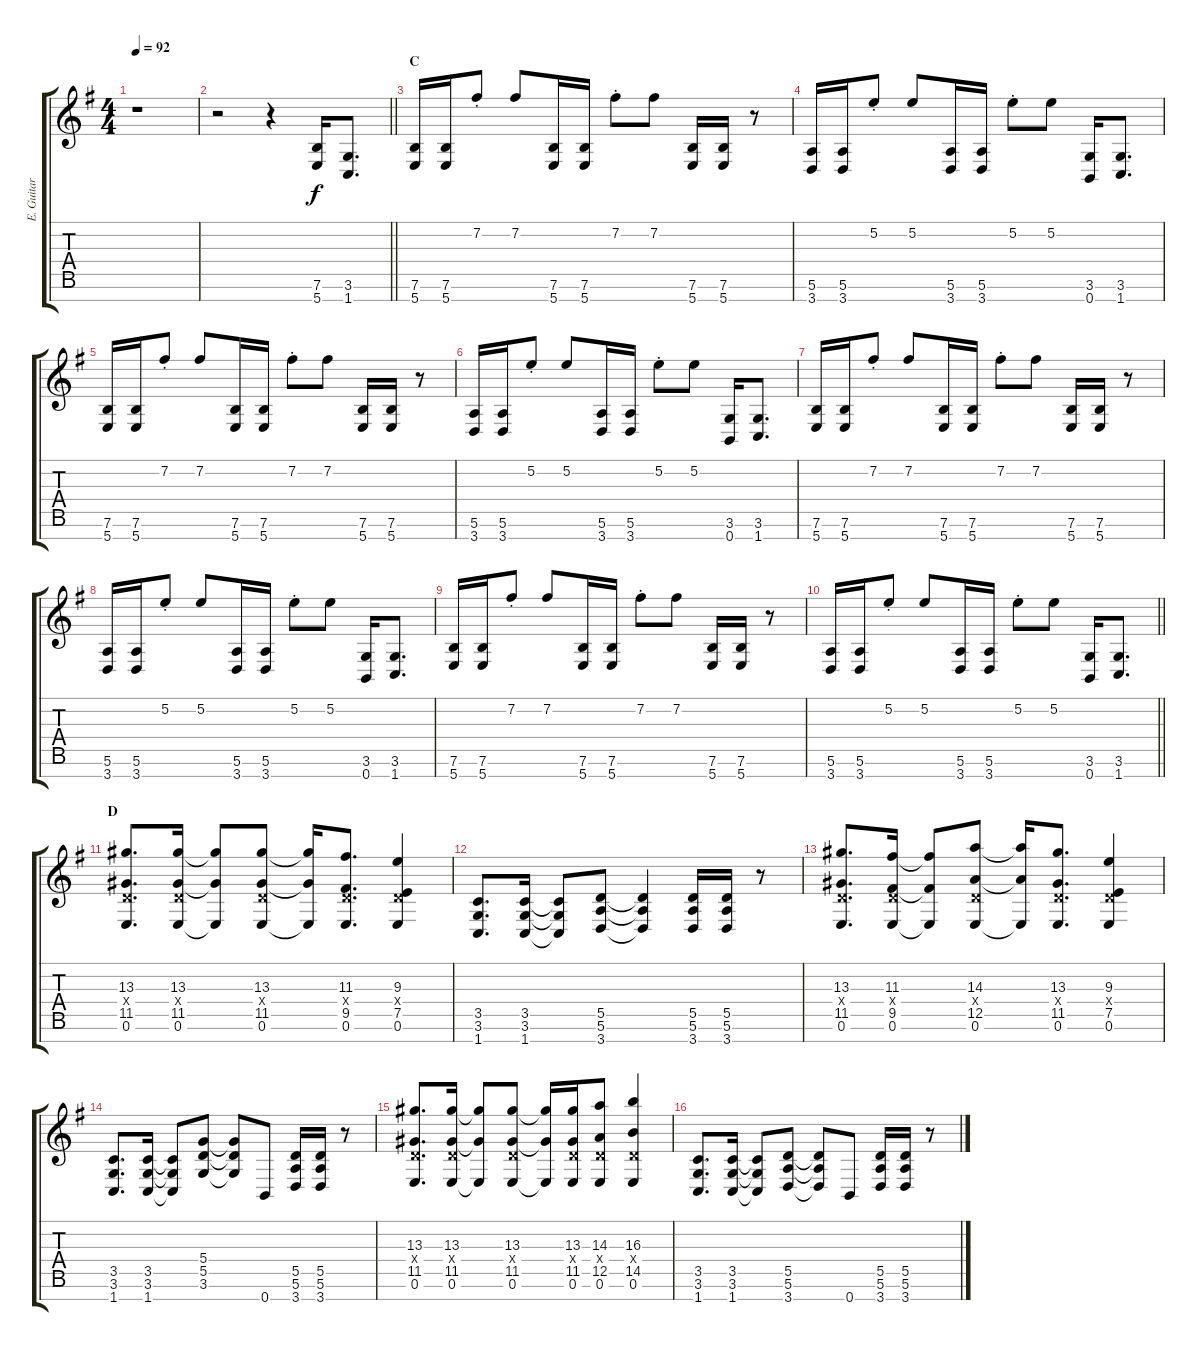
\track ("E. Guitar I" "E. Guitar ") {instrument overdrivenguitar}
\staff {score tabs}
\tuning (E4 B3 G3 D3 A2 E2 B1) {hide}
\ts (4 4)
\tempo 92
\clef g2
\ks eminor
r.1{dy f} |
\barLineRight lightlight
r.2 r.4 (7.6 5.7).16 (3.6 1.7).8{d} |
\section ("" "C")
(7.6 5.7).16 (7.6 5.7).16 7.2{st}.8 7.2.8 (7.6 5.7).16 (7.6 5.7).16 7.2{st}.8 7.2.8 (7.6 5.7).16 (7.6 5.7).16 r.8 |
(5.6 3.7).16 (5.6 3.7).16 5.2{st}.8 5.2.8 (5.6 3.7).16 (5.6 3.7).16 5.2{st}.8 5.2.8 (3.6 0.7).16 (3.6 1.7).8{d} |
(7.6 5.7).16 (7.6 5.7).16 7.2{st}.8 7.2.8 (7.6 5.7).16 (7.6 5.7).16 7.2{st}.8 7.2.8 (7.6 5.7).16 (7.6 5.7).16 r.8 |
(5.6 3.7).16 (5.6 3.7).16 5.2{st}.8 5.2.8 (5.6 3.7).16 (5.6 3.7).16 5.2{st}.8 5.2.8 (3.6 0.7).16 (3.6 1.7).8{d} |
(7.6 5.7).16 (7.6 5.7).16 7.2{st}.8 7.2.8 (7.6 5.7).16 (7.6 5.7).16 7.2{st}.8 7.2.8 (7.6 5.7).16 (7.6 5.7).16 r.8 |
(5.6 3.7).16 (5.6 3.7).16 5.2{st}.8 5.2.8 (5.6 3.7).16 (5.6 3.7).16 5.2{st}.8 5.2.8 (3.6 0.7).16 (3.6 1.7).8{d} |
(7.6 5.7).16 (7.6 5.7).16 7.2{st}.8 7.2.8 (7.6 5.7).16 (7.6 5.7).16 7.2{st}.8 7.2.8 (7.6 5.7).16 (7.6 5.7).16 r.8 |
\barLineRight lightlight
(5.6 3.7).16 (5.6 3.7).16 5.2{st}.8 5.2.8 (5.6 3.7).16 (5.6 3.7).16 5.2{st}.8 5.2.8 (3.6 0.7).16 (3.6 1.7).8{d} |
\section ("" "D")
(13.3 0.4{x} 11.5 0.6).8{d} (13.3 0.4{x} 11.5 0.6).16 (13.3{t} 11.5{t} 0.6{t}).8 (13.3 0.4{x} 11.5 0.6).8 (13.3{t} 11.5{t} 0.6{t}).16 (11.3 0.4{x} 9.5 0.6).8{d} (9.3 0.4{x} 7.5 0.6).4 |
(3.5 3.6 1.7).8{d} (3.5 3.6 1.7).16 (3.5{t} 3.6{t} 1.7{t}).8 (5.5 5.6 3.7).8 (5.5{t} 5.6{t} 3.7{t}).4 (5.5 5.6 3.7).16 (5.5 5.6 3.7).16 r.8 |
(13.3 0.4{x} 11.5 0.6).8{d} (11.3 0.4{x} 9.5 0.6).16 (11.3{t} 9.5{t} 0.6{t}).8 (14.3 0.4{x} 12.5 0.6).8 (14.3{t} 12.5{t} 0.6{t}).16 (13.3 0.4{x} 11.5 0.6).8{d} (9.3 0.4{x} 7.5 0.6).4 |
(3.5 3.6 1.7).8{d} (3.5 3.6 1.7).16 (3.5{t} 3.6{t} 1.7{t}).8 (5.4 5.5 3.6).8 (5.4{t} 5.5{t} 3.6{t}).8 0.7.8 (5.5 5.6 3.7).16 (5.5 5.6 3.7).16 r.8 |
(13.3 0.4{x} 11.5 0.6).8{d} (13.3 0.4{x} 11.5 0.6).16 (13.3{t} 11.5{t} 0.6{t}).8 (13.3 0.4{x} 11.5 0.6).8 (13.3{t} 11.5{t} 0.6{t}).16 (13.3 0.4{x} 11.5 0.6).16 (14.3 0.4{x} 12.5 0.6).8 (16.3 0.4{x} 14.5 0.6).4 |
(3.5 3.6 1.7).8{d} (3.5 3.6 1.7).16 (3.5{t} 3.6{t} 1.7{t}).8 (5.5 5.6 3.7).8 (5.5{t} 5.6{t} 3.7{t}).8 0.7.8 (5.5 5.6 3.7).16 (5.5 5.6 3.7).16 r.8
